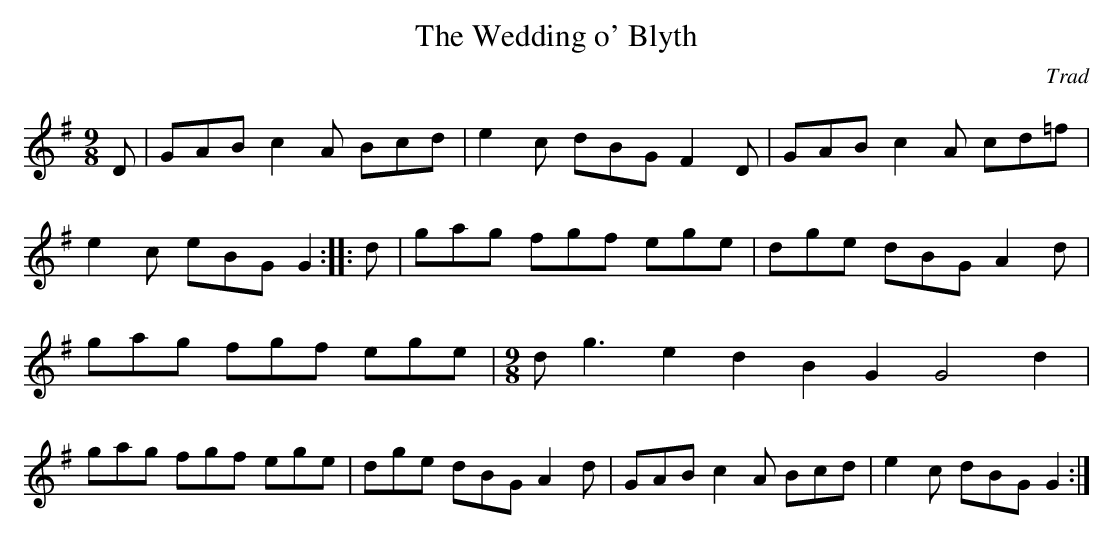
X:1
T:The Wedding o' Blyth
C:Trad
M:9/8
K:G
D|GAB c2 A Bcd | e2c dBG F2 D|GAB c2 A cd=f| e2 c eBG G2::d|\
gag fgf ege |dge dBG A2 d|gag fgf ege |\
M:9/8
dg3e2 d2B2G2 G4 d2|\
M:9/8l
gag fgf ege |dge dBG A2 d|GAB c2 A Bcd | e2c dBG G2 :|
